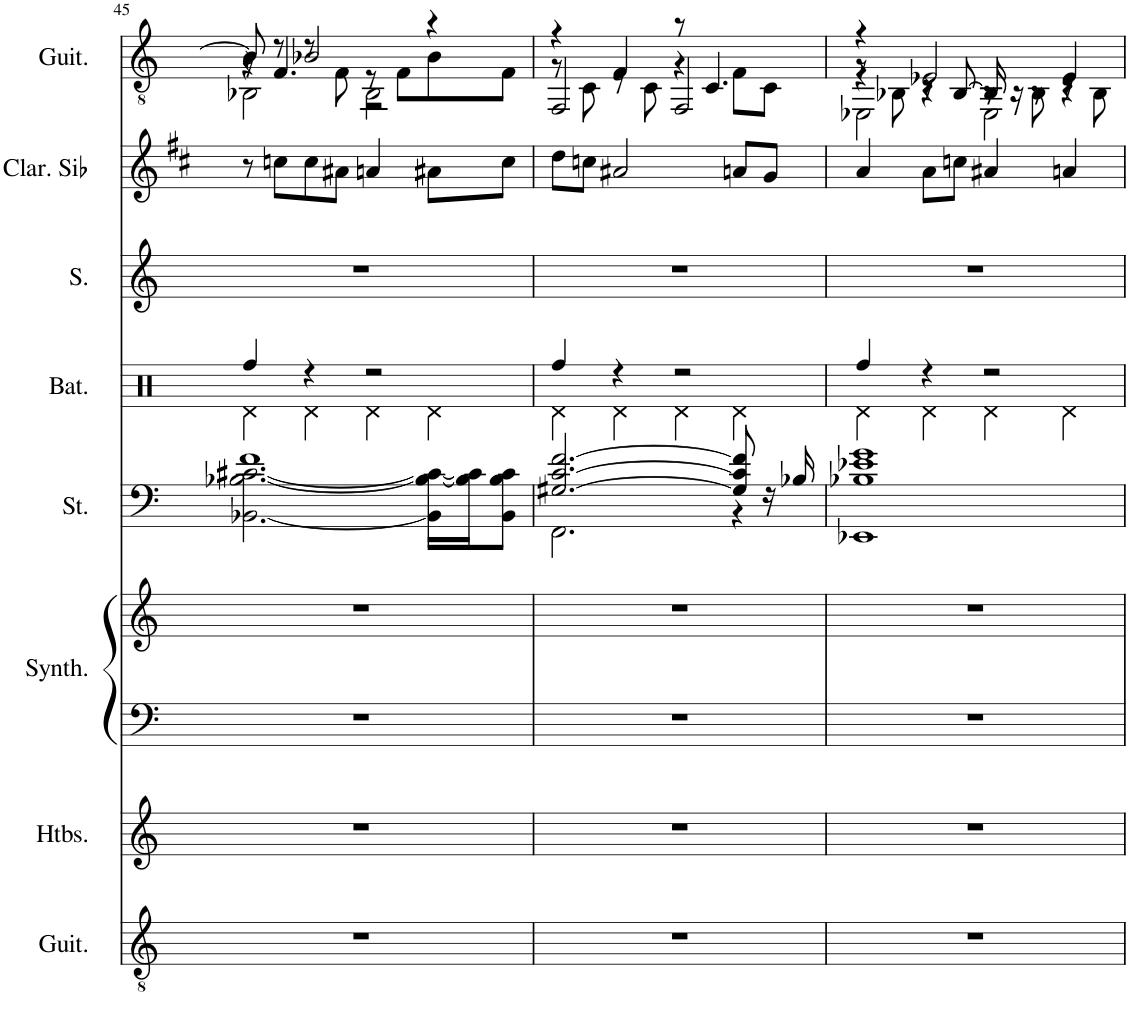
**kern	**kern	**kern	**kern	**kern	**kern	**kern	**kern	**kern
*part8	*part7	*part6	*part6	*part5	*part4	*part3	*part2	*part1
*staff9	*staff8	*staff7	*staff6	*staff5	*staff4	*staff3	*staff2	*staff1
*I"Guitare acoustique, Acoustic Guitar (steel)	*I"Hautbois, Oboe	*I"Synthétiseur de cuivres, Synth Brass 2	*	*I"Cordes, String Ensemble 2	*I"Batterie	*I"Soprano, Choir Aahs	*I"Clarinette en Sib	*I"Guitare à 7 cordes, Acoustic Guitar (nylon)
*I'Guit.	*I'Htbs.	*I'Synth.	*	*I'St.	*I'Bat.	*I'S.	*I'Clar. Sib	*I'Guit.
!!LO:PB:g=z
*clefGv2	*clefG2	*clefF4	*clefG2	*clefG2	*clefX	*clefG2	*clefG2	*clefGv2
*	*	*	*	*	*	*	*Trd1c2	*
*k[]	*k[]	*k[]	*k[]	*k[]	*k[]	*k[]	*k[f#c#]	*k[]
*M4/4	*M4/4	*M4/4	*M4/4	*M4/4	*M4/4	*M4/4	*M4/4	*M4/4
=45	=45	=45	=45	=45	=45	=45	=45	=45
*	*	*	*	*^	*^	*	*	*^
*	*	*	*	*	*	*	*	*	*	*	*^
*	*	*	*	*	*	*	*	*	*	*	*	*^
1r	1r	1r	1r	1f	[2.BB-X\ [2.B-X\ [2.c#X\	4Rff/	4Rd\	1r	8r	8B-/]	4r	8r	2BB-X\
.	.	.	.	.	.	.	.	.	8ccn\L	8r	.	4.F/	.
.	.	.	.	.	.	4r	4Rd\	.	8cc\	2B-X/	8r	.	.
.	.	.	.	.	.	.	.	.	8a#X\J	.	8F\	.	.
.	.	.	.	.	.	2r	4Rd\	.	4an/	.	8r	2r	2BB-\
.	.	.	.	.	.	.	.	.	.	.	8F\L	.	.
.	.	.	.	.	16BB-\] 16B-\_ 16c#\_LL	.	4Rd\	.	8a#X\L	4r	8B-\	.	.
.	.	.	.	.	16B-\] 16c#\]J	.	.	.	.	.	.	.	.
.	.	.	.	.	8BB-\ 8B-\ 8c#\J	.	.	.	8cc\J	.	8F\J	.	.
*	*	*	*	*	*	*	*	*	*	*	*	*v	*v
=46	=46	=46	=46	=46	=46	=46	=46	=46	=46	=46	=46	=46
1r	1r	1r	1r	[2.G#X/ [2.c/ [2.f/	2.FF\	4Rff/	4Rd\	1r	8dd\L	4r	8r	2FF/
.	.	.	.	.	.	.	.	.	8ccn\J	.	8C\	.
.	.	.	.	.	.	4r	4Rd\	.	2a#X/	4F/	8r	.
.	.	.	.	.	.	.	.	.	.	.	8C\	.
.	.	.	.	.	.	2r	4Rd\	.	.	8r	4r	2FF/
.	.	.	.	.	.	.	.	.	.	4.C/	.	.
.	.	.	.	8G#/] 8c/] 8f/]	4r	.	4Rd\	.	8an/L	.	8F\L	.
.	.	.	.	16r	.	.	.	.	8g/J	.	8C\J	.
.	.	.	.	16B-X/	.	.	.	.	.	.	.	.
*	*	*	*	*v	*v	*	*	*	*	*	*	*
=47	=47	=47	=47	=47	=47	=47	=47	=47	=47	=47	=47
*	*	*	*	*	*	*	*	*	*	*	*^
1r	1r	1r	1r	1EE-X 1B-X 1e-X 1g	4Rff/	4Rd\	1r	4a/	4r	8r	4r	2EE-X\
.	.	.	.	.	.	.	.	.	.	8BB-X\	.	.
.	.	.	.	.	4r	4Rd\	.	8a\L	2E-X/	4r	8r	.
.	.	.	.	.	.	.	.	8ccn\J	.	.	[8BB-/	.
.	.	.	.	.	2r	4Rd\	.	4a#X/	.	8r	16BB-/]	2EE-\
.	.	.	.	.	.	.	.	.	.	.	16r	.
.	.	.	.	.	.	.	.	.	.	8BB-\	8r	.
.	.	.	.	.	.	4Rd\	.	4an/	4E-/	8r	4r	.
.	.	.	.	.	.	.	.	.	.	8BB-\	.	.
*	*	*	*	*	*v	*v	*	*	*v	*v	*v	*v
=	=	=	=	=	=	=	=	=
*-	*-	*-	*-	*-	*-	*-	*-	*-
